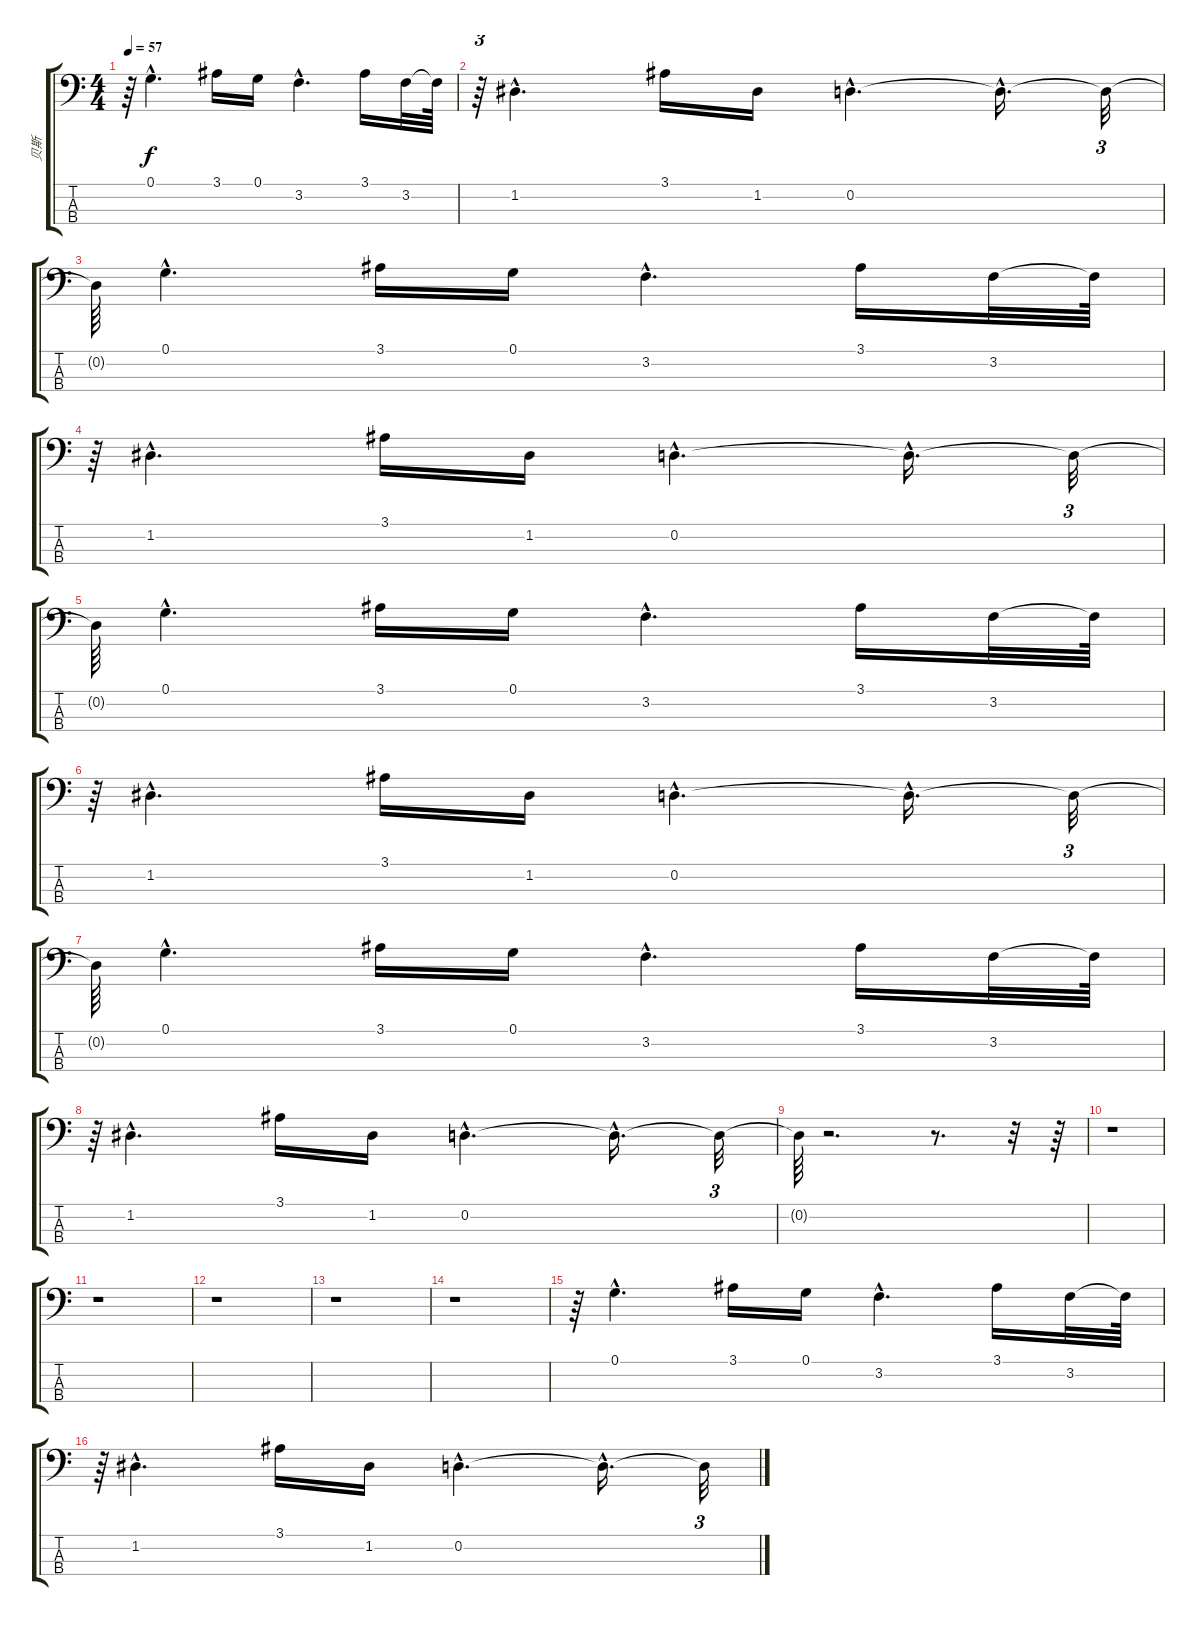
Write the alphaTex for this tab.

\track ("贝斯" "贝斯") {instrument slapbass2}
\staff {score tabs}
\tuning (G2 D2 A1 E1) {hide}
\ts (4 4)
\tempo 57
\clef f4
\ks c
r.64{dy f} 0.1{hac}.4{d} 3.1.16 0.1.16 3.2{hac}.4{d} 3.1.16 3.2.32 3.2{t}.64 |
r.64{tu (3 2)} 1.2{hac}.4{d} 3.1.16 1.2.16 0.2{hac}.4{d} 0.2{hac t}.16{d} 0.2{t}.32{tu (3 2)} |
0.2{t}.64 0.1{hac}.4{d} 3.1.16 0.1.16 3.2{hac}.4{d} 3.1.16 3.2.32 3.2{t}.64 |
r.64{tu (3 2)} 1.2{hac}.4{d} 3.1.16 1.2.16 0.2{hac}.4{d} 0.2{hac t}.16{d} 0.2{t}.32{tu (3 2)} |
0.2{t}.64 0.1{hac}.4{d} 3.1.16 0.1.16 3.2{hac}.4{d} 3.1.16 3.2.32 3.2{t}.64 |
r.64{tu (3 2)} 1.2{hac}.4{d} 3.1.16 1.2.16 0.2{hac}.4{d} 0.2{hac t}.16{d} 0.2{t}.32{tu (3 2)} |
0.2{t}.64 0.1{hac}.4{d} 3.1.16 0.1.16 3.2{hac}.4{d} 3.1.16 3.2.32 3.2{t}.64 |
r.64{tu (3 2)} 1.2{hac}.4{d} 3.1.16 1.2.16 0.2{hac}.4{d} 0.2{hac t}.16{d} 0.2{t}.32{tu (3 2)} |
0.2{t}.64 r.2{d} r.8{d} r.32 r.64 |
r.1 |
r.1 |
r.1 |
r.1 |
r.1 |
r.64 0.1{hac}.4{d} 3.1.16 0.1.16 3.2{hac}.4{d} 3.1.16 3.2.32 3.2{t}.64 |
r.64{tu (3 2)} 1.2{hac}.4{d} 3.1.16 1.2.16 0.2{hac}.4{d} 0.2{hac t}.16{d} 0.2{t}.32{tu (3 2)}
